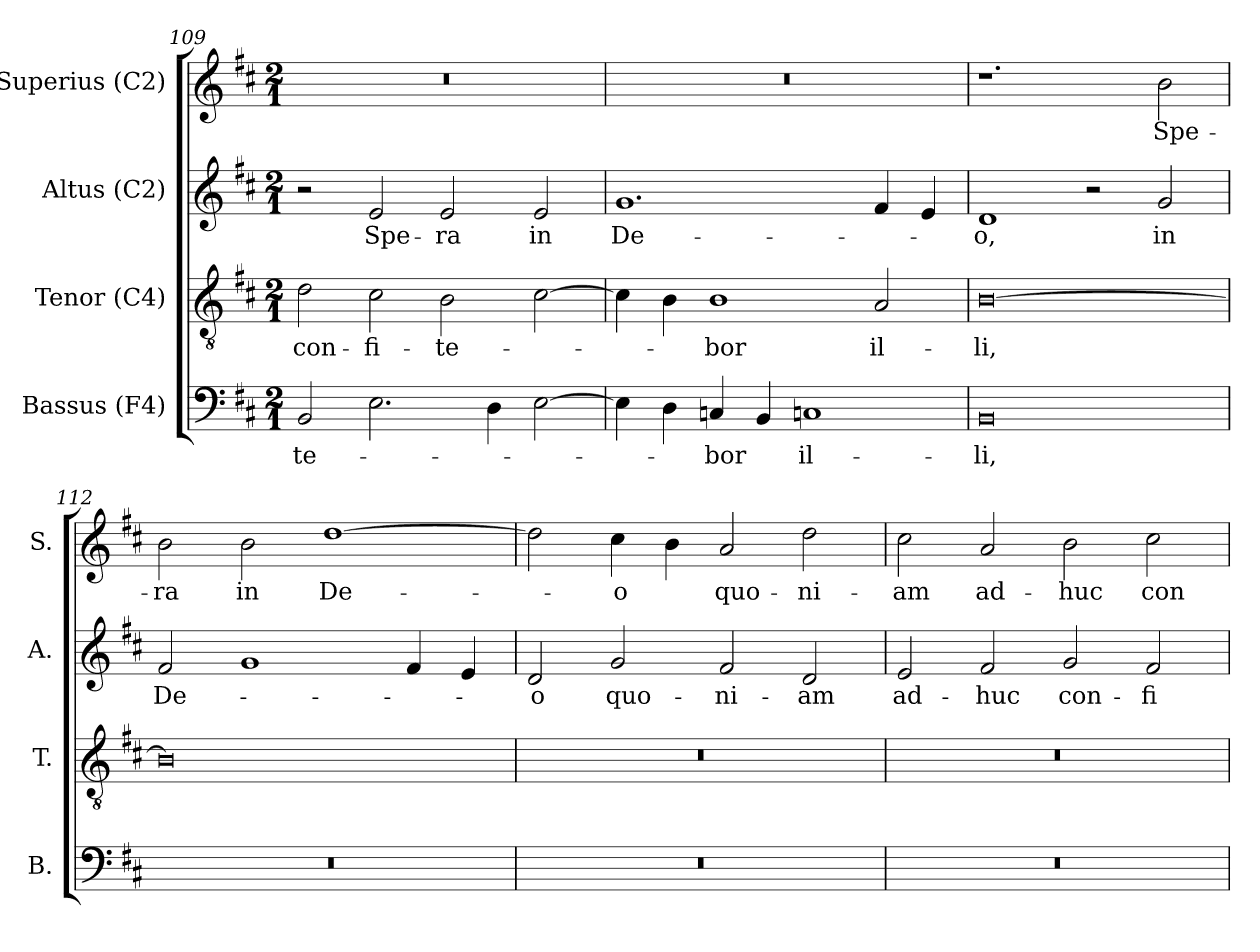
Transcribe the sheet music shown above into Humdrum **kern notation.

**kern	**text	**kern	**text	**kern	**text	**kern	**text
*part4	*part4	*part3	*part3	*part2	*part2	*part1	*part1
*staff4	*staff4	*staff3	*staff3	*staff2	*staff2	*staff1	*staff1
*I"Bassus (F4)	*	*I"Tenor (C4)	*	*I"Altus (C2)	*	*I"Superius (C2)	*
*I'B.	*	*I'T.	*	*I'A.	*	*I'S.	*
!!LO:LB:g=z
*clefF4	*	*clefGv2	*	*clefG2	*	*clefG2	*
*	*	*ITrd7c12	*	*ITrd7c12	*	*	*
*k[f#c#]	*	*k[f#c#]	*	*k[f#c#]	*	*k[f#c#]	*
*D:	*	*D:	*	*D:	*	*D:	*
*M2/1	*	*M2/1	*	*M2/1	*	*M2/1	*
=109	=109	=109	=109	=109	=109	=109	=109
!	!LO:LY:b:color=#000000	!	!	!	!	!	!
!	!	!	!LO:LY:b:color=#000000	!	!	!LO:N:vis=1	!
2BBi/	-te-	2Di\	con-	2r	.	0r	.
!	!	!	!LO:LY:b:color=#000000	!	!	!	!
!	!	!	!	!	!LO:LY:b:color=#000000	!	!
2.Ei\	.	2C#i\	-fi-	2Ei/	Spe-	.	.
!	!	!	!LO:LY:b:color=#000000	!	!	!	!
!	!	!	!	!	!LO:LY:b:color=#000000	!	!
.	.	2BBi\	-te-	2Ei/	-ra	.	.
4Di\	.	.	.	.	.	.	.
!	!	!	!	!	!LO:LY:b:color=#000000	!	!
[2Ei\	.	[2C#i\	.	2Ei/	in	.	.
=110	=110	=110	=110	=110	=110	=110	=110
!	!	!	!	!	!LO:LY:b:color=#000000	!LO:N:vis=1	!
4Ei\]	.	4C#i\]	.	1.Gi	De-	0r	.
4Di\	.	4BBi\	.	.	.	.	.
!	!LO:LY:b:color=#000000	!	!	!	!	!	!
!	!	!	!LO:LY:b:color=#000000	!	!	!	!
4Cni/	-bor	1BBi	-bor	.	.	.	.
4BBi/	.	.	.	.	.	.	.
!	!LO:LY:b:color=#000000	!	!	!	!	!	!
1Cni	il-	.	.	.	.	.	.
!	!	!	!LO:LY:b:color=#000000	!	!	!	!
.	.	2AAi/	il-	4F#i/	.	.	.
.	.	.	.	4Ei/	.	.	.
=111	=111	=111	=111	=111	=111	=111	=111
!	!LO:LY:b:color=#000000	!	!	!	!	!	!
!	!	!	!LO:LY:b:color=#000000	!	!	!	!
!	!	!	!	!	!LO:LY:b:color=#000000	!	!
0BBi	-li,	[0BBi	-li,	1Di	-o,	1.r	.
.	.	.	.	2r	.	.	.
!	!	!	!	!	!LO:LY:b:color=#000000	!	!
!	!	!	!	!	!	!	!LO:LY:b:color=#000000
.	.	.	.	2Gi/	in	2bi\	Spe-
=112	=112	=112	=112	=112	=112	=112	=112
!LO:N:vis=1	!	!	!	!	!	!	!
!	!	!	!	!	!LO:LY:b:color=#000000	!	!
!	!	!	!	!	!	!	!LO:LY:b:color=#000000
0r	.	0BBi]	.	2F#i/	De-	2bi\	-ra
!	!	!	!	!	!	!	!LO:LY:b:color=#000000
.	.	.	.	1Gi	.	2bi\	in
!	!	!	!	!	!	!	!LO:LY:b:color=#000000
.	.	.	.	.	.	[1ddi	De-
.	.	.	.	4F#i/	.	.	.
.	.	.	.	4Ei/	.	.	.
!!LO:LB:g=z
=113	=113	=113	=113	=113	=113	=113	=113
!LO:N:vis=1	!	!LO:N:vis=1	!	!	!	!	!
!	!	!	!	!	!LO:LY:b:color=#000000	!	!
0r	.	0r	.	2Di/	-o	2ddi\]	.
!	!	!	!	!	!LO:LY:b:color=#000000	!	!
!	!	!	!	!	!	!	!LO:LY:b:color=#000000
.	.	.	.	2Gi/	quo-	4cc#i\	-o
.	.	.	.	.	.	4bi\	.
!	!	!	!	!	!LO:LY:b:color=#000000	!	!
!	!	!	!	!	!	!	!LO:LY:b:color=#000000
.	.	.	.	2F#i/	-ni-	2ai/	quo-
!	!	!	!	!	!LO:LY:b:color=#000000	!	!
!	!	!	!	!	!	!	!LO:LY:b:color=#000000
.	.	.	.	2Di/	-am	2ddi\	-ni-
=114	=114	=114	=114	=114	=114	=114	=114
!LO:N:vis=1	!	!LO:N:vis=1	!	!	!	!	!
!	!	!	!	!	!LO:LY:b:color=#000000	!	!
!	!	!	!	!	!	!	!LO:LY:b:color=#000000
0r	.	0r	.	2Ei/	ad-	2cc#i\	-am
!	!	!	!	!	!LO:LY:b:color=#000000	!	!
!	!	!	!	!	!	!	!LO:LY:b:color=#000000
.	.	.	.	2F#i/	-huc	2ai/	ad-
!	!	!	!	!	!LO:LY:b:color=#000000	!	!
!	!	!	!	!	!	!	!LO:LY:b:color=#000000
.	.	.	.	2Gi/	con-	2bi\	-huc
!	!	!	!	!	!LO:LY:b:color=#000000	!	!
!	!	!	!	!	!	!	!LO:LY:b:color=#000000
.	.	.	.	2F#i/	-fi-	2cc#i\	con-
=	=	=	=	=	=	=	=
*-	*-	*-	*-	*-	*-	*-	*-
